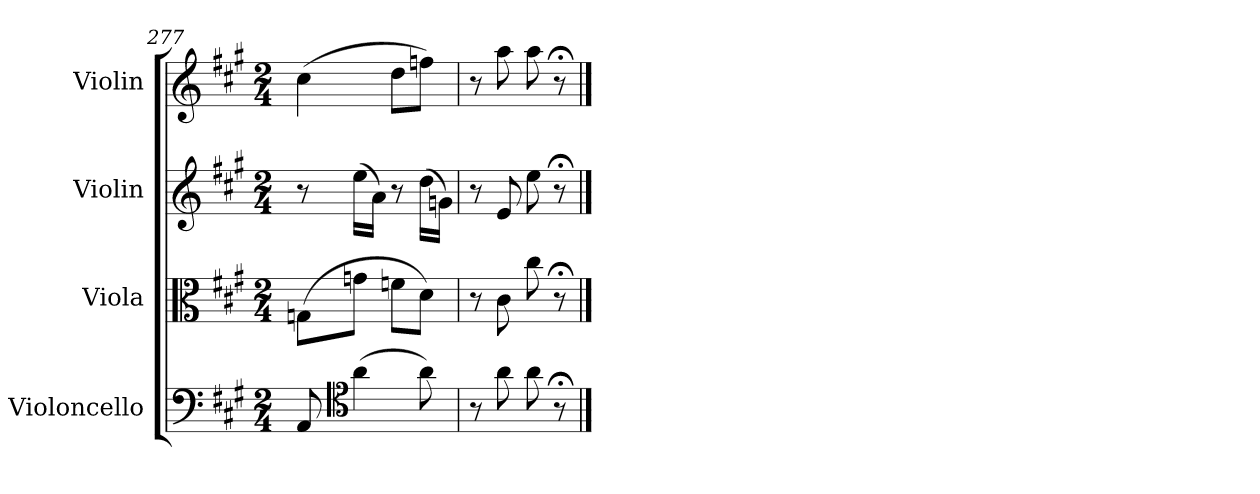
**kern	**kern	**kern	**kern
*part4	*part3	*part2	*part1
*staff4	*staff3	*staff2	*staff1
*I"Violoncello	*I"Viola	*I"Violin	*I"Violin
*I'Vc	*I'Vla	*I'Vln	*I'Vln
*clefF4	*clefC3	*clefG2	*clefG2
*k[f#c#g#]	*k[f#c#g#]	*k[f#c#g#]	*k[f#c#g#]
*M2/4	*M2/4	*M2/4	*M2/4
=277	=277	=277	=277
8AA/	(8Gn\L	8r	(4cc#\
*clefC4	*	*	*
(4a\	8gn\J	(16ee\LL	.
.	.	16a\JJ)	.
.	8fn\L	8r	8dd\L
8a\)	8d\J)	(16dd\LL	8ffn\J)
.	.	16gn\JJ)	.
=278	=278	=278	=278
8r	8r	8r	8r
8a\	8c#\	8e/	8aa\
8a\	8cc#\	8ee\	8aa\
8r;<	8r;<	8r;<	8r;<
==	==	==	==
*-	*-	*-	*-
